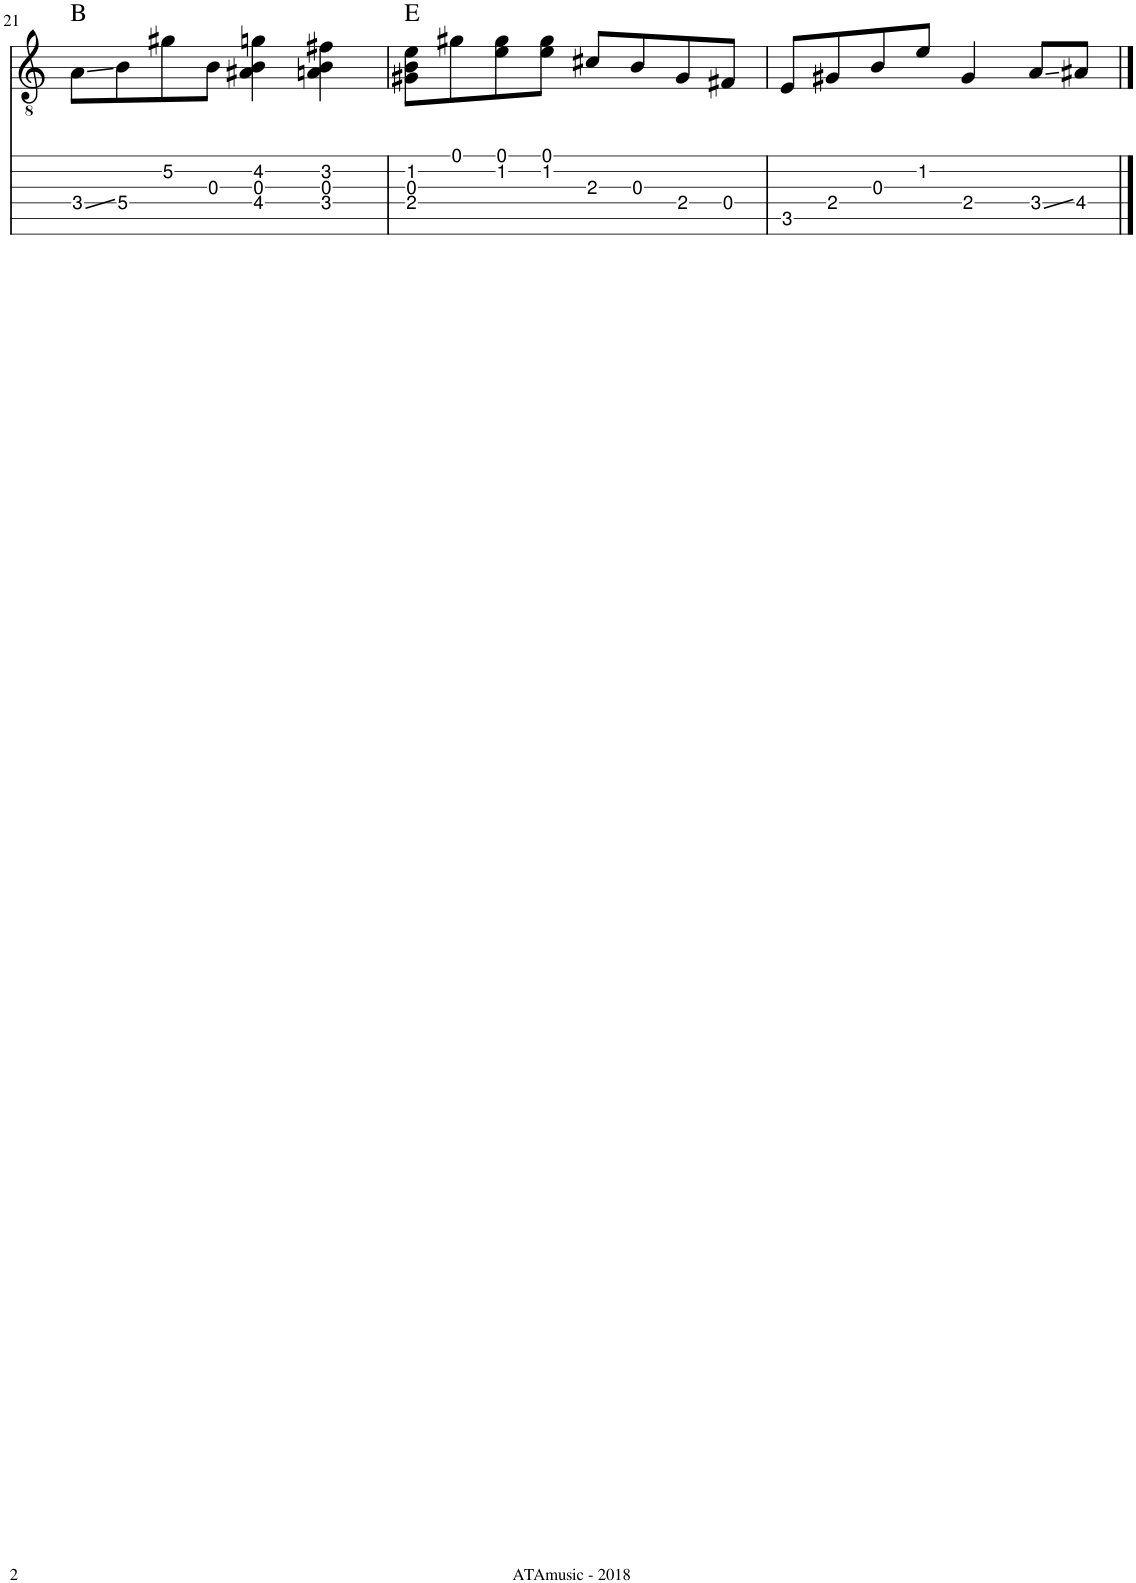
**kern	**kern	**harte
*part1	*part1	*part1
*staff2	*staff1	*
*I"Guitar	*	*
*I'Guit.	*	*
!!LO:PB:g=z
*	*clefGv2	*
*k[]	*k[]	*
*M4/4	*M4/4	*
=21	=21	=21
8AL	8A\L	B:maj
8BJ	8B\	.
8g#L	8g#X\	.
8BJ	8B\J	.
4A# 4B 4g	4A#X\ 4B\ 4gn\	.
4A 4B 4f#	4An\ 4B\ 4f#X\	.
=22	=22	=22
8G#\ 8B\ 8e\L	8G#X\ 8B\ 8e\L	E:maj
8g#J	8g#X\	.
8e\ 8g#\L	8e\ 8g#\	.
8e\ 8g#\J	8e\ 8g#\J	.
8c#L	8c#X/L	.
8BJ	8B/	.
8G#L	8G#/	.
8F#J	8F#X/J	.
=23	=23	=23
8EL	8E/L	.
8G#J	8G#X/	.
8BL	8B/	.
8eJ	8e/J	.
4G#	4G#/	.
8AL	8A/L	.
8A#J	8A#X/J	.
==	==	==
*-	*-	*-
